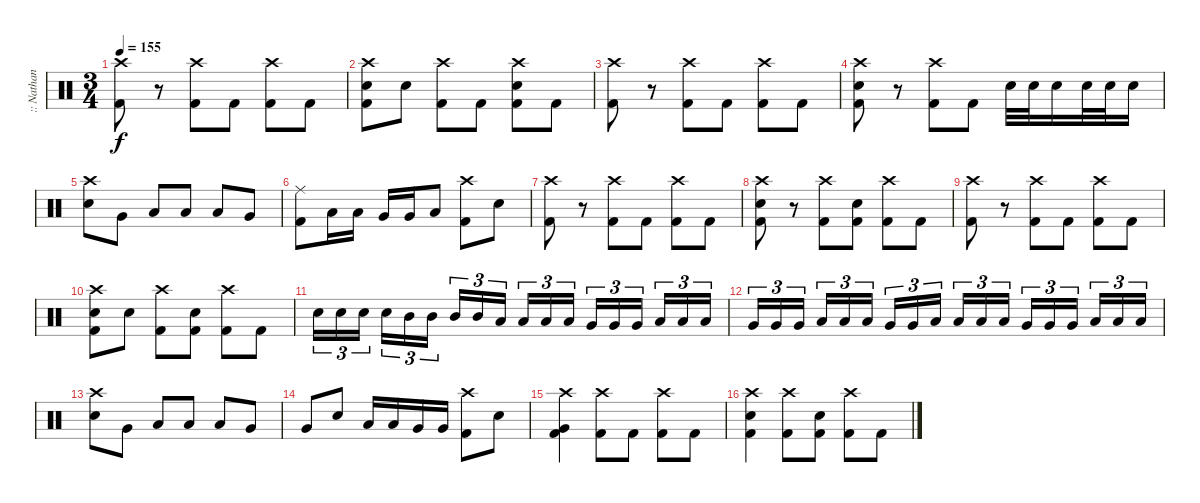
\track (":: Nathan Jonas Jordison #1 ::" ":: Nathan ") {instrument percussion}
\staff {score}
\articulation defaults
\ts (3 4)
\tempo 155
\clef neutral
\ks c
("Crash high (hit)" "Kick (hit) 2").8{dy f} r.8 ("Crash high (hit)" "Kick (hit) 2").8 "Kick (hit) 2".8 ("Crash high (hit)" "Kick (hit) 2").8 "Kick (hit) 2".8 |
("Crash high (hit)" "Electric Snare (hit)" "Kick (hit) 2").8 "Electric Snare (hit)".8 ("Crash high (hit)" "Kick (hit) 2").8 "Kick (hit) 2".8 ("Crash high (hit)" "Electric Snare (hit)" "Kick (hit) 2").8 "Kick (hit) 2".8 |
("Crash high (hit)" "Kick (hit) 2").8 r.8 ("Crash high (hit)" "Kick (hit) 2").8 "Kick (hit) 2".8 ("Crash high (hit)" "Kick (hit) 2").8 "Kick (hit) 2".8 |
("Crash high (hit)" "Electric Snare (hit)" "Kick (hit) 2").8 r.8 ("Crash high (hit)" "Kick (hit) 2").8 "Kick (hit) 2".8 "Electric Snare (hit)".32 "Electric Snare (hit)".32 "Electric Snare (hit)".16 "Electric Snare (hit)".32 "Electric Snare (hit)".32 "Electric Snare (hit)".16 |
("Crash high (hit)" "Electric Snare (hit)").8 "Very Low Tom (hit)".8 "Low Floor Tom (hit)".8 "Low Tom (hit)".8 "Low Floor Tom (hit)".8 "Very Low Tom (hit)".8 |
("Ride (middle)" "Kick (hit) 2").8 "Low Tom (hit)".16 "Low Tom (hit)".16 "Very Low Tom (hit)".16 "Very Low Tom (hit)".16 "Low Floor Tom (hit)".8 ("Crash high (hit)" "Kick (hit) 2").8 "Electric Snare (hit)".8 |
("Crash high (hit)" "Kick (hit) 2").8 r.8 ("Crash high (hit)" "Kick (hit) 2").8 "Kick (hit) 2".8 ("Crash high (hit)" "Kick (hit) 2").8 "Kick (hit) 2".8 |
("Crash high (hit)" "Electric Snare (hit)" "Kick (hit) 2").8 r.8 ("Crash high (hit)" "Kick (hit) 2").8 ("Electric Snare (hit)" "Kick (hit) 2").8 ("Crash high (hit)" "Kick (hit) 2").8 "Kick (hit) 2".8 |
("Crash high (hit)" "Kick (hit) 2").8 r.8 ("Crash high (hit)" "Kick (hit) 2").8 "Kick (hit) 2".8 ("Crash high (hit)" "Kick (hit) 2").8 "Kick (hit) 2".8 |
("Crash high (hit)" "Electric Snare (hit)" "Kick (hit) 2").8 "Electric Snare (hit)".8 ("Crash high (hit)" "Kick (hit) 2").8 ("Electric Snare (hit)" "Kick (hit) 2").8 ("Crash high (hit)" "Kick (hit) 2").8 "Kick (hit) 2".8 |
"Electric Snare (hit)".16{tu (3 2)} "Electric Snare (hit)".16{tu (3 2)} "Electric Snare (hit)".16{tu (3 2) beam splitsecondary} "Electric Snare (hit)".16{tu (3 2)} "Mid Tom (hit)".16{tu (3 2)} "Mid Tom (hit)".16{tu (3 2)} "Mid Tom (hit)".16{tu (3 2)} "Mid Tom (hit)".16{tu (3 2)} "Low Tom (hit)".16{tu (3 2) beam splitsecondary} "Low Tom (hit)".16{tu (3 2)} "Low Tom (hit)".16{tu (3 2)} "Low Tom (hit)".16{tu (3 2)} "Very Low Tom (hit)".16{tu (3 2)} "Very Low Tom (hit)".16{tu (3 2)} "Very Low Tom (hit)".16{tu (3 2) beam splitsecondary} "Low Floor Tom (hit)".16{tu (3 2)} "Low Floor Tom (hit)".16{tu (3 2)} "Low Floor Tom (hit)".16{tu (3 2)} |
"Very Low Tom (hit)".16{tu (3 2)} "Very Low Tom (hit)".16{tu (3 2)} "Very Low Tom (hit)".16{tu (3 2) beam splitsecondary} "Low Tom (hit)".16{tu (3 2)} "Low Tom (hit)".16{tu (3 2)} "Low Tom (hit)".16{tu (3 2)} "Very Low Tom (hit)".16{tu (3 2)} "Very Low Tom (hit)".16{tu (3 2)} "Low Tom (hit)".16{tu (3 2) beam splitsecondary} "Low Tom (hit)".16{tu (3 2)} "Low Tom (hit)".16{tu (3 2)} "Low Tom (hit)".16{tu (3 2)} "Very Low Tom (hit)".16{tu (3 2)} "Very Low Tom (hit)".16{tu (3 2)} "Very Low Tom (hit)".16{tu (3 2) beam splitsecondary} "Low Floor Tom (hit)".16{tu (3 2)} "Low Floor Tom (hit)".16{tu (3 2)} "Low Floor Tom (hit)".16{tu (3 2)} |
("Crash high (hit)" "Electric Snare (hit)").8 "Very Low Tom (hit)".8 "Low Floor Tom (hit)".8 "Low Tom (hit)".8 "Low Floor Tom (hit)".8 "Very Low Tom (hit)".8 |
"Very Low Tom (hit)".8 "Electric Snare (hit)".8 "Low Tom (hit)".16 "Low Tom (hit)".16 "Very Low Tom (hit)".16 "Very Low Tom (hit)".16 ("Crash high (hit)" "Kick (hit) 2").8 "Electric Snare (hit)".8 |
("Crash high (hit)" "Very Low Tom (hit)" "Kick (hit) 2").4 ("Crash high (hit)" "Kick (hit) 2").8 "Kick (hit) 2".8 ("Crash high (hit)" "Kick (hit) 2").8 "Kick (hit) 2".8 |
("Crash high (hit)" "Electric Snare (hit)" "Kick (hit) 2").4 ("Crash high (hit)" "Kick (hit) 2").8 ("Electric Snare (hit)" "Kick (hit) 2").8 ("Crash high (hit)" "Kick (hit) 2").8 "Kick (hit) 2".8
